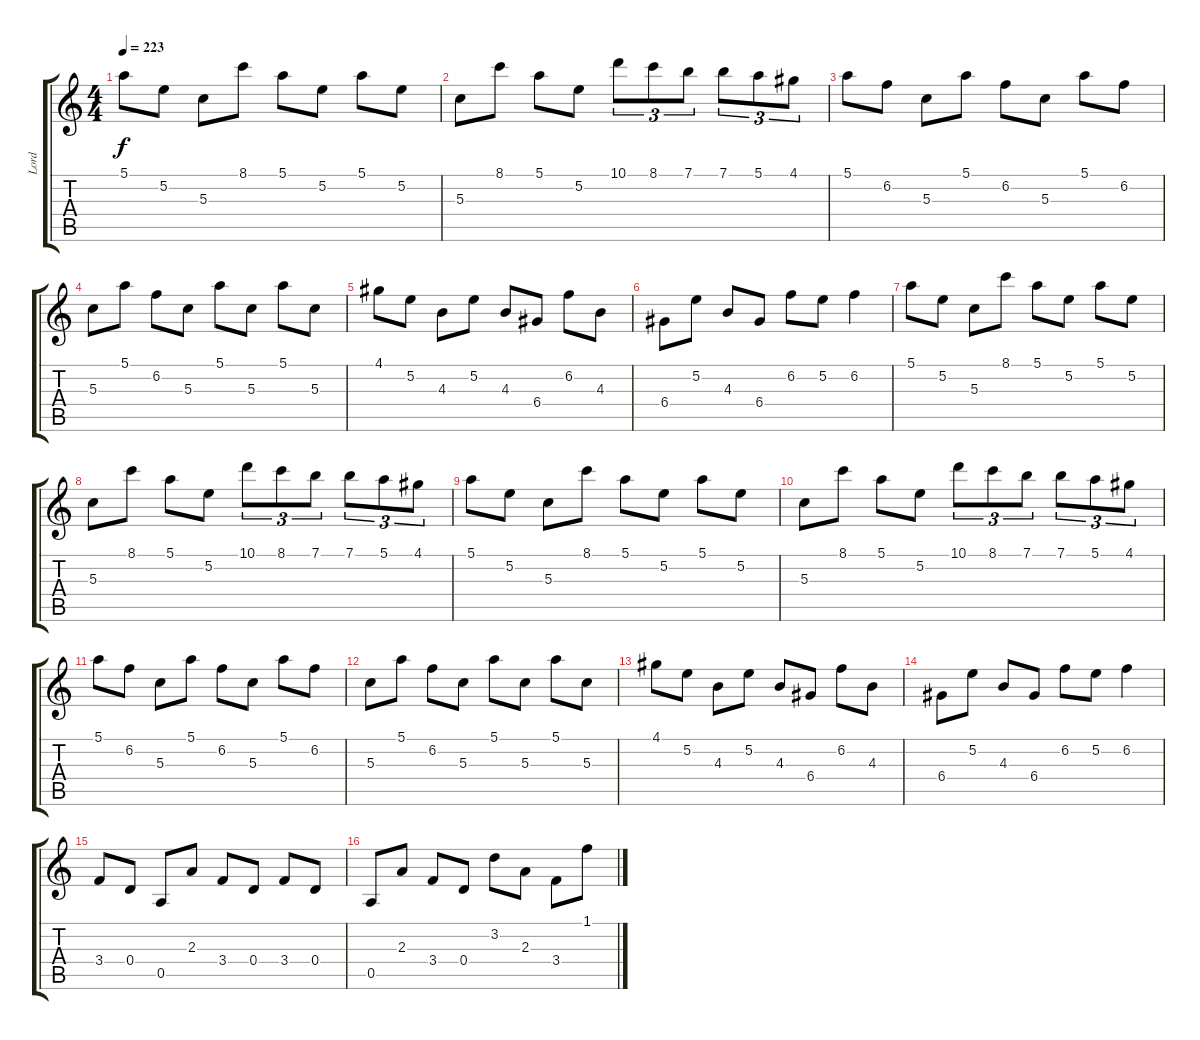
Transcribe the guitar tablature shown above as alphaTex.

\track ("Lord" "Lord") {instrument rockorgan}
\staff {score tabs}
\tuning (E5 B4 G4 D4 A3 E3) {hide}
\ts (4 4)
\tempo 223
\clef g2
\ks c
5.1.8{dy f} 5.2.8 5.3.8 8.1.8 5.1.8 5.2.8 5.1.8 5.2.8 |
5.3.8 8.1.8 5.1.8 5.2.8 10.1.8{tu (3 2)} 8.1.8{tu (3 2)} 7.1.8{tu (3 2)} 7.1.8{tu (3 2)} 5.1.8{tu (3 2)} 4.1.8{tu (3 2)} |
5.1.8 6.2.8 5.3.8 5.1.8 6.2.8 5.3.8 5.1.8 6.2.8 |
5.3.8 5.1.8 6.2.8 5.3.8 5.1.8 5.3.8 5.1.8 5.3.8 |
4.1.8 5.2.8 4.3.8 5.2.8 4.3.8 6.4.8 6.2.8 4.3.8 |
6.4.8 5.2.8 4.3.8 6.4.8 6.2.8 5.2.8 6.2.4 |
5.1.8 5.2.8 5.3.8 8.1.8 5.1.8 5.2.8 5.1.8 5.2.8 |
5.3.8 8.1.8 5.1.8 5.2.8 10.1.8{tu (3 2)} 8.1.8{tu (3 2)} 7.1.8{tu (3 2)} 7.1.8{tu (3 2)} 5.1.8{tu (3 2)} 4.1.8{tu (3 2)} |
5.1.8 5.2.8 5.3.8 8.1.8 5.1.8 5.2.8 5.1.8 5.2.8 |
5.3.8 8.1.8 5.1.8 5.2.8 10.1.8{tu (3 2)} 8.1.8{tu (3 2)} 7.1.8{tu (3 2)} 7.1.8{tu (3 2)} 5.1.8{tu (3 2)} 4.1.8{tu (3 2)} |
5.1.8 6.2.8 5.3.8 5.1.8 6.2.8 5.3.8 5.1.8 6.2.8 |
5.3.8 5.1.8 6.2.8 5.3.8 5.1.8 5.3.8 5.1.8 5.3.8 |
4.1.8 5.2.8 4.3.8 5.2.8 4.3.8 6.4.8 6.2.8 4.3.8 |
6.4.8 5.2.8 4.3.8 6.4.8 6.2.8 5.2.8 6.2.4 |
3.4.8 0.4.8 0.5.8 2.3.8 3.4.8 0.4.8 3.4.8 0.4.8 |
0.5.8 2.3.8 3.4.8 0.4.8 3.2.8 2.3.8 3.4.8 1.1.8
